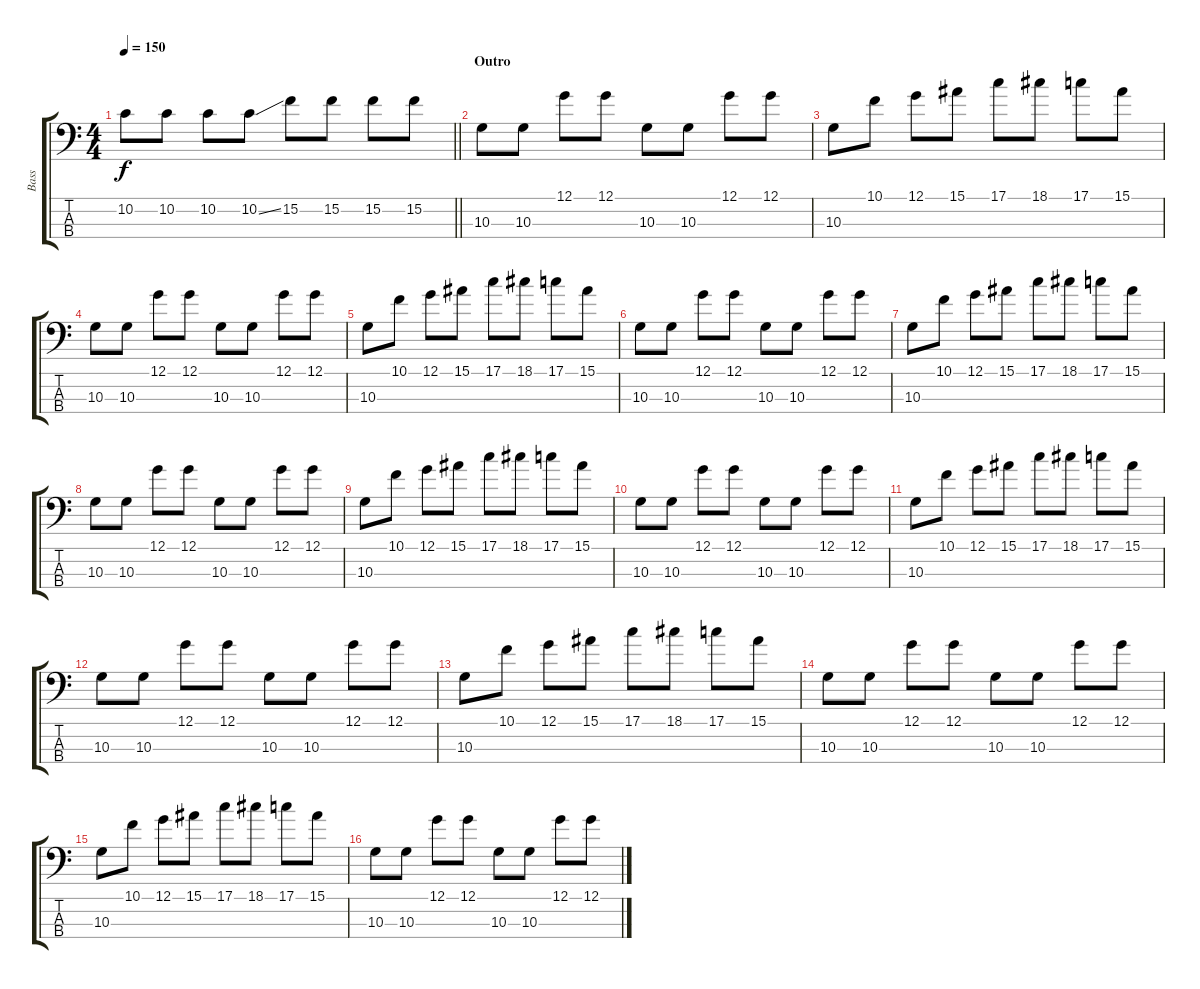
\track ("Bass" "Bass") {instrument electricbassfinger}
\staff {score tabs}
\tuning (G2 D2 A1 E1) {hide}
\ts (4 4)
\tempo 150
\clef f4
\barLineRight lightlight
\ks c
10.2{t}.8{dy f} 10.2.8 10.2.8 10.2{ss}.8 15.2.8 15.2.8 15.2.8 15.2.8 |
\section ("" "Outro")
10.3.8 10.3.8 12.1.8 12.1.8 10.3.8 10.3.8 12.1.8 12.1.8 |
10.3.8 10.1.8 12.1.8 15.1.8 17.1.8 18.1.8 17.1.8 15.1.8 |
10.3.8 10.3.8 12.1.8 12.1.8 10.3.8 10.3.8 12.1.8 12.1.8 |
10.3.8 10.1.8 12.1.8 15.1.8 17.1.8 18.1.8 17.1.8 15.1.8 |
10.3.8 10.3.8 12.1.8 12.1.8 10.3.8 10.3.8 12.1.8 12.1.8 |
10.3.8 10.1.8 12.1.8 15.1.8 17.1.8 18.1.8 17.1.8 15.1.8 |
10.3.8 10.3.8 12.1.8 12.1.8 10.3.8 10.3.8 12.1.8 12.1.8 |
10.3.8 10.1.8 12.1.8 15.1.8 17.1.8 18.1.8 17.1.8 15.1.8 |
10.3.8 10.3.8 12.1.8 12.1.8 10.3.8 10.3.8 12.1.8 12.1.8 |
10.3.8 10.1.8 12.1.8 15.1.8 17.1.8 18.1.8 17.1.8 15.1.8 |
10.3.8 10.3.8 12.1.8 12.1.8 10.3.8 10.3.8 12.1.8 12.1.8 |
10.3.8 10.1.8 12.1.8 15.1.8 17.1.8 18.1.8 17.1.8 15.1.8 |
10.3.8 10.3.8 12.1.8 12.1.8 10.3.8 10.3.8 12.1.8 12.1.8 |
10.3.8 10.1.8 12.1.8 15.1.8 17.1.8 18.1.8 17.1.8 15.1.8 |
10.3.8 10.3.8 12.1.8 12.1.8 10.3.8 10.3.8 12.1.8 12.1.8
